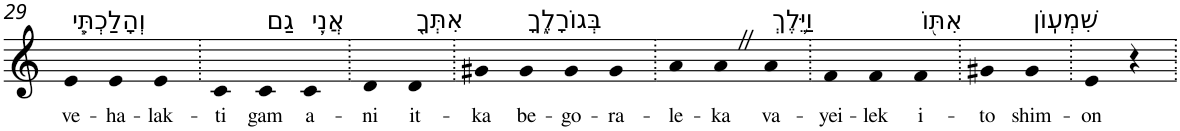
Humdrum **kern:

**kern	**text
*part1	*part1
*staff1	*staff1
*I"Piano	*
*I'Pno	*
!!LO:PB:g=z
*clefG2	*
*k[]	*
=29	=29
!LO:TX:a:t=וְהָלַכְתִּ֧י	!
!	!LO:LY:b
4e	ve-
!	!LO:LY:b
4e	-ha-
!	!LO:LY:b
4e	-lak-
=30.	=30.
!	!LO:LY:b
4c	-ti
!LO:TX:a:t=גַם	!
!	!LO:LY:b
4c	gam
!LO:TX:a:t=אֲנִ֛י	!
!	!LO:LY:b
4c	a-
=31.	=31.
!	!LO:LY:b
4d	-ni
!LO:TX:a:t=אִתְּךָ֖	!
!	!LO:LY:b
4d	it-
=32.	=32.
!	!LO:LY:b
4g#X	-ka
!LO:TX:a:t=בְּגוֹרָלֶ֑ךָ	!
!	!LO:LY:b
4g#	be-
!	!LO:LY:b
4g#	-go-
!	!LO:LY:b
4g#	-ra-
=33.	=33.
!	!LO:LY:b
4a	-le-
!	!LO:LY:b
4aZ	-ka
!LO:TX:a:t=וַיֵּ֥לֶךְ	!
!	!LO:LY:b
4a	va-
=34.	=34.
!	!LO:LY:b
4f	-yei-
!	!LO:LY:b
4f	-lek
!LO:TX:a:t=אִתּ֖וֹ	!
!	!LO:LY:b
4f	i-
=35.	=35.
!	!LO:LY:b
4g#X	-to
!LO:TX:a:t=שִׁמְעֽוֹן	!
!	!LO:LY:b
4g#	shim-
=36.	=36.
!	!LO:LY:b
4e	-on
4r	.
=.	=.
*-	*-
